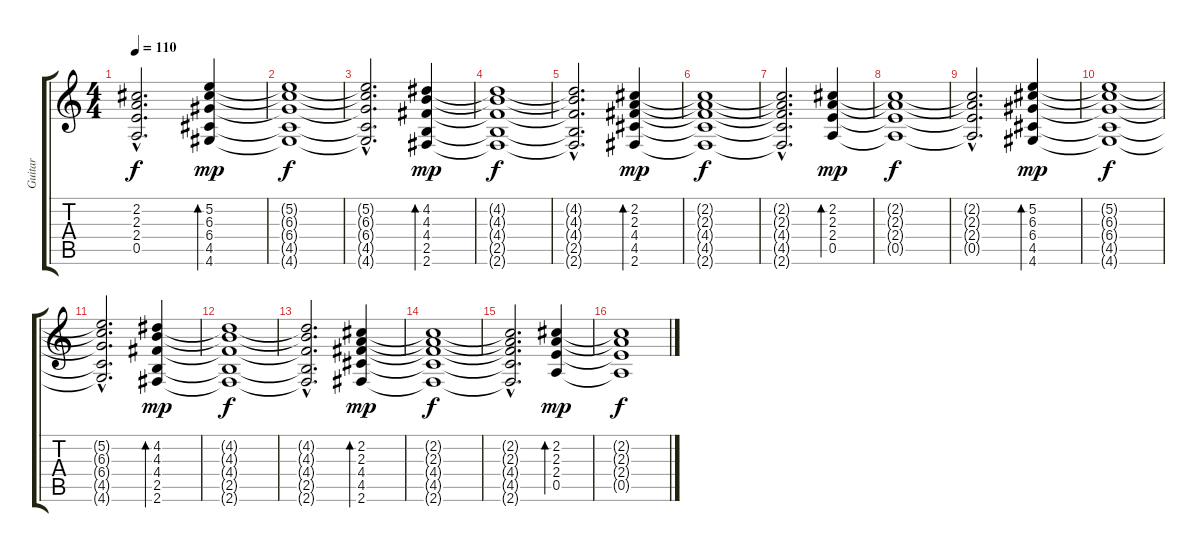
\track ("Guitar" "Guitar") {instrument electricguitarjazz}
\staff {score tabs}
\tuning (E4 B3 G3 D3 A2 E2) {hide}
\ts (4 4)
\tempo 110
\clef g2
\ks c
(2.2{hac t} 2.3{hac t} 2.4{hac t} 0.5{hac t}).2{d dy f} (5.2 6.3 6.4 4.5 4.6).4{bd 60 dy mp} |
(5.2{t} 6.3{t} 6.4{t} 4.5{t} 4.6{t}).1{dy f} |
(5.2{hac t} 6.3{hac t} 6.4{hac t} 4.5{hac t} 4.6{hac t}).2{d} (4.2 4.3 4.4 2.5 2.6).4{bd 120 dy mp} |
(4.2{t} 4.3{t} 4.4{t} 2.5{t} 2.6{t}).1{dy f} |
(4.2{hac t} 4.3{hac t} 4.4{hac t} 2.5{hac t} 2.6{hac t}).2{d} (2.2 2.3 4.4 4.5 2.6).4{bd 240 dy mp} |
(2.2{t} 2.3{t} 4.4{t} 4.5{t} 2.6{t}).1{dy f} |
(2.2{hac t} 2.3{hac t} 4.4{hac t} 4.5{hac t} 2.6{hac t}).2{d} (2.2 2.3 2.4 0.5).4{bd 240 dy mp} |
(2.2{t} 2.3{t} 2.4{t} 0.5{t}).1{dy f} |
(2.2{hac t} 2.3{hac t} 2.4{hac t} 0.5{hac t}).2{d} (5.2 6.3 6.4 4.5 4.6).4{bd 60 dy mp} |
(5.2{t} 6.3{t} 6.4{t} 4.5{t} 4.6{t}).1{dy f} |
(5.2{hac t} 6.3{hac t} 6.4{hac t} 4.5{hac t} 4.6{hac t}).2{d} (4.2 4.3 4.4 2.5 2.6).4{bd 120 dy mp} |
(4.2{t} 4.3{t} 4.4{t} 2.5{t} 2.6{t}).1{dy f} |
(4.2{hac t} 4.3{hac t} 4.4{hac t} 2.5{hac t} 2.6{hac t}).2{d} (2.2 2.3 4.4 4.5 2.6).4{bd 240 dy mp} |
(2.2{t} 2.3{t} 4.4{t} 4.5{t} 2.6{t}).1{dy f} |
(2.2{hac t} 2.3{hac t} 4.4{hac t} 4.5{hac t} 2.6{hac t}).2{d} (2.2 2.3 2.4 0.5).4{bd 240 dy mp} |
(2.2{t} 2.3{t} 2.4{t} 0.5{t}).1{dy f}
